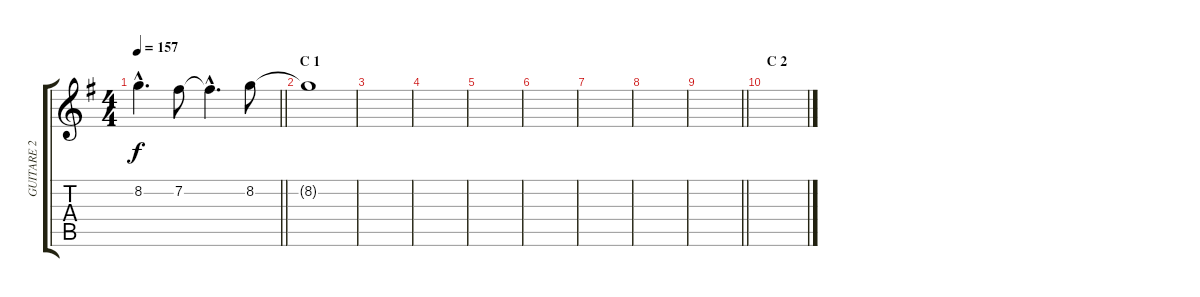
\track ("GUITARE 2" "GUITARE 2") {instrument electricguitarclean}
\staff {score tabs}
\tuning (E4 B3 G3 D3 A2 E2) {hide}
\ts (4 4)
\tempo 157
\clef g2
\barLineRight lightlight
\ks g
8.2{hac}.4{d dy f} 7.2.8 7.2{hac t}.4{d} 8.2.8 |
\section ("" "C 1")
8.2{t}.1 |
|
|
|
|
|
|
\barLineRight lightlight
|
\section ("" "C 2")
